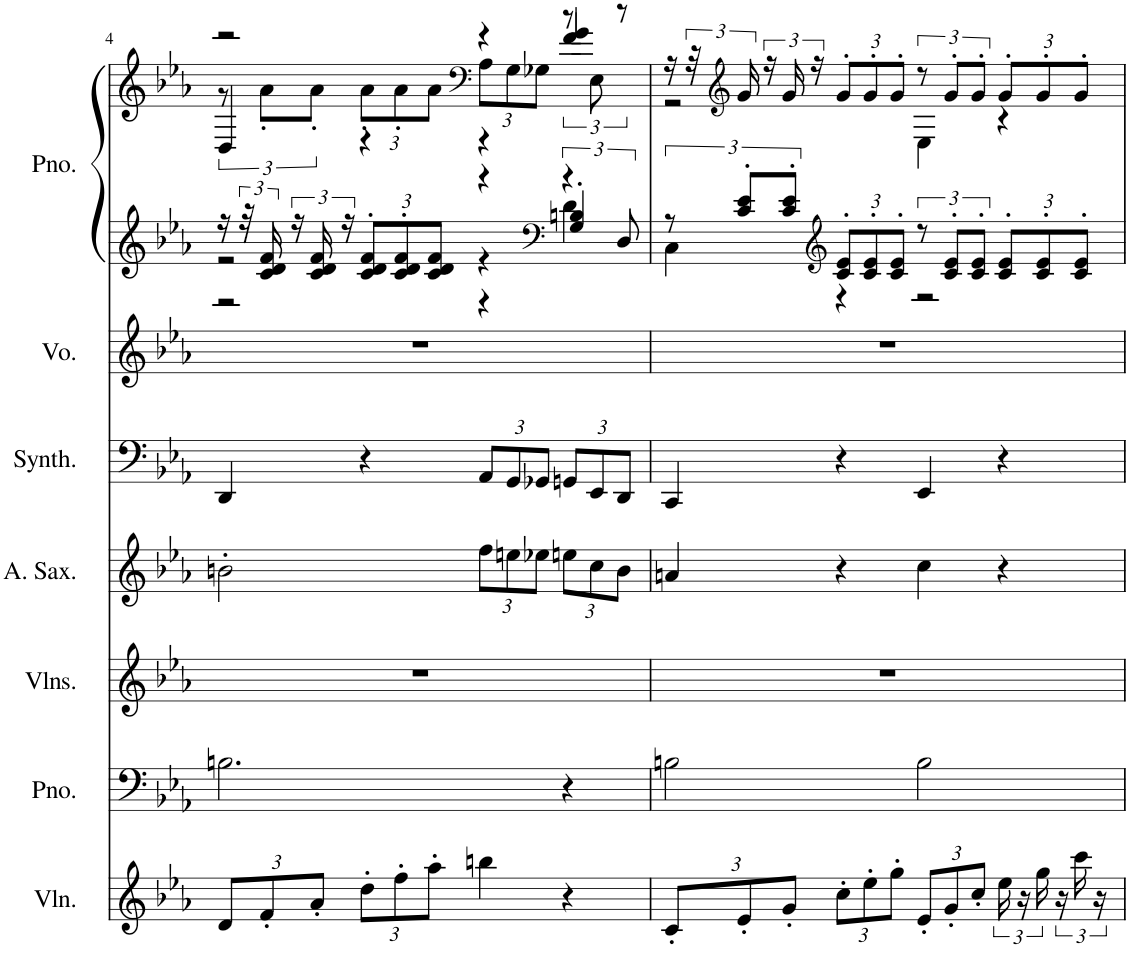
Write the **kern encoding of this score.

**kern	**kern	**kern	**kern	**kern	**kern	**kern	**kern
*part7	*part6	*part5	*part4	*part3	*part2	*part1	*part1
*staff8	*staff7	*staff6	*staff5	*staff4	*staff3	*staff2	*staff1
*I"Violin, Piccicato	*I"Piano, Drum	*I"Violins, String	*I"Alto Saxophone, Alto Sax	*I"Bass Synthesizer, Bass	*I"Voice, Vokal	*I"Piano, Piano	*
*I'Vln.	*I'Pno.	*I'Vlns.	*I'A. Sax.	*I'Synth.	*I'Vo.	*I'Pno.	*
!!LO:PB:g=z
*clefG2	*clefF4	*clefG2	*clefG2	*clefF4	*clefG2	*clefG2	*clefG2
*	*	*	*Trd5c9	*	*	*	*
*k[b-e-a-]	*k[b-e-a-]	*k[b-e-a-]	*k[b-e-a-]	*k[b-e-a-]	*k[b-e-a-]	*k[b-e-a-]	*k[b-e-a-]
*M4/4	*M4/4	*M4/4	*M4/4	*M4/4	*M4/4	*M4/4	*M4/4
*Xbrackettup	*	*	*	*	*	*	*
=4	=4	=4	=4	=4	=4	=4	=4
*	*	*	*	*	*	*^	*^
*	*	*	*	*	*	*	*^	*	*^
12d/L	2.Bn\	1r	2bn'\	4DD/	1r	16r	2r	2r	2r	12r	4D/
.	.	.	.	.	.	48r	.	.	.	.	.
12f'/	.	.	.	.	.	24c/ 24d/ 24f/	.	.	.	12a-'\L	.
.	.	.	.	.	.	24r	.	.	.	.	.
12a-'/J	.	.	.	.	.	24c/ 24d/ 24f/	.	.	.	12a-'\J	.
.	.	.	.	.	.	24r	.	.	.	.	.
*	*	*	*	*	*	*Xbrackettup	*	*	*	*Xbrackettup	*
12dd'\L	.	.	.	4r	.	12c/' 12d/' 12f/'L	.	.	.	12a-'\L	4r
12ff'\	.	.	.	.	.	12c/' 12d/' 12f/'	.	.	.	12a-'\	.
12aa-'\J	.	.	.	.	.	12c/ 12d/ 12f/J	.	.	.	12a-\J	.
*	*	*	*	*	*	*	*	*	*clefF4	*	*
*	*	*	*Xbrackettup	*Xbrackettup	*	*	*	*	*	*	*
4bbn\	.	.	12ff\L	12AA-/L	.	4r	4r	4r	4r	12A-\L	4r
.	.	.	12een\	12GG/	.	.	.	.	.	12G\	.
.	.	.	12ee-X\J	12GG-X/J	.	.	.	.	.	12G-X\J	.
*	*	*	*	*	*	*clefF4	*	*	*	*	*
*	*	*	*	*	*	*brackettup	*	*	*	*brackettup	*
4r	4r	.	12een\L	12GGn/L	.	6r	4d\	4G/' 4Bn/'	4f/	12r	4g/
.	.	.	12cc\	12EE-/	.	.	.	.	.	12E-\	.
.	.	.	12b\J	12DD/J	.	12D/	.	.	.	12r	.
*	*	*	*	*	*	*	*v	*v	*	*	*
*	*	*	*	*	*	*	*	*	*v	*v
=5	=5	=5	=5	=5	=5	=5	=5	=5	=5
12c'/L	2Bn\	1r	4an/	4CC/	1r	12r	4C\	16r	2r
.	.	.	.	.	.	.	.	48r	.
*	*	*	*	*	*	*	*	*clefG2	*
12e-'/	.	.	.	.	.	12c/' 12e-/'L	.	24g/	.
.	.	.	.	.	.	.	.	24r	.
12g'/J	.	.	.	.	.	12c/' 12e-/'J	.	24g/	.
.	.	.	.	.	.	.	.	24r	.
*	*	*	*	*	*	*clefG2	*	*	*
*	*	*	*	*	*	*Xbrackettup	*	*Xbrackettup	*
12cc'\L	.	.	4r	4r	.	12c/' 12e-/'L	4r	12g'/L	.
12ee-'\	.	.	.	.	.	12c/' 12e-/'	.	12g'/	.
12gg'\J	.	.	.	.	.	12c/' 12e-/'J	.	12g'/J	.
*	*	*	*	*	*	*brackettup	*	*brackettup	*
12e-'/L	2B\	.	4cc\	4EE-/	.	12r	2r	12r	4E-\
12g'/	.	.	.	.	.	12c/' 12e-/'L	.	12g'/L	.
12cc'/J	.	.	.	.	.	12c/' 12e-/'J	.	12g'/J	.
*brackettup	*	*	*	*	*	*Xbrackettup	*	*Xbrackettup	*
24ee-\	.	.	4r	4r	.	12c/' 12e-/'L	.	12g'/L	4r
24r	.	.	.	.	.	.	.	.	.
24gg\	.	.	.	.	.	12c/' 12e-/'	.	12g'/	.
24r	.	.	.	.	.	.	.	.	.
24ccc\	.	.	.	.	.	12c/' 12e-/'J	.	12g'/J	.
24r	.	.	.	.	.	.	.	.	.
*	*	*	*	*	*	*v	*v	*	*
*	*	*	*	*	*	*	*v	*v
=	=	=	=	=	=	=	=
*-	*-	*-	*-	*-	*-	*-	*-
